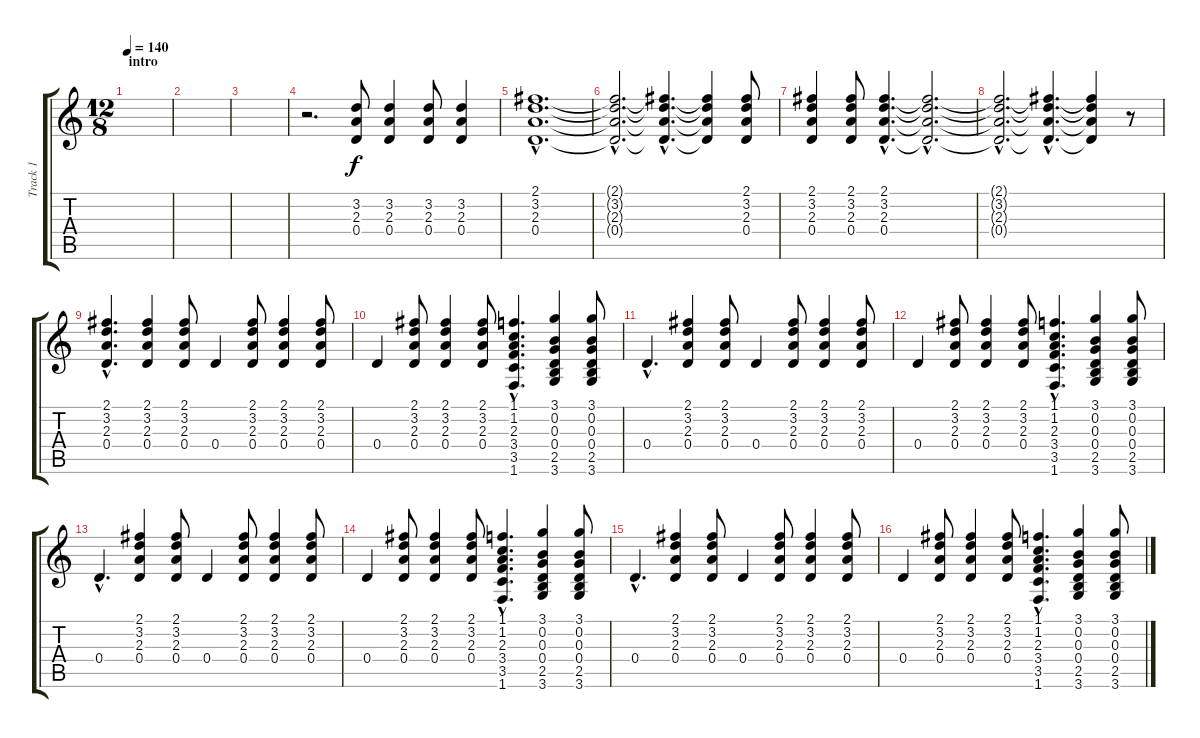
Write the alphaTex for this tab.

\track ("Track 1" "Track 1") {instrument overdrivenguitar}
\staff {score tabs}
\tuning (E4 B3 G3 D3 A2 E2) {hide}
\ts (12 8)
\section ("" "intro")
\tempo 140
\clef g2
\ks c
|
|
|
r.2{d} (3.2 2.3 0.4).8 (3.2 2.3 0.4).4 (3.2 2.3 0.4).8 (3.2 2.3 0.4).4 |
(2.1{hac} 3.2{hac} 2.3{hac} 0.4{hac}).1{d} |
(2.1{hac t} 3.2{hac t} 2.3{hac t} 0.4{hac t}).2{d} (2.1{hac t} 3.2{hac t} 2.3{hac t} 0.4{hac t}).4{d} (2.1{t} 3.2{t} 2.3{t} 0.4{t}).4 (2.1 3.2 2.3 0.4).8 |
(2.1 3.2 2.3 0.4).4 (2.1 3.2 2.3 0.4).8 (2.1{hac} 3.2{hac} 2.3{hac} 0.4{hac}).4{d} (2.1{hac t} 3.2{hac t} 2.3{hac t} 0.4{hac t}).2{d} |
(2.1{hac t} 3.2{hac t} 2.3{hac t} 0.4{hac t}).2{d} (2.1{hac t} 3.2{hac t} 2.3{hac t} 0.4{hac t}).4{d} (2.1{t} 3.2{t} 2.3{t} 0.4{t}).4 r.8 |
(2.1{hac} 3.2{hac} 2.3{hac} 0.4{hac}).4{d} (2.1 3.2 2.3 0.4).4 (2.1 3.2 2.3 0.4).8 0.4.4 (2.1 3.2 2.3 0.4).8 (2.1 3.2 2.3 0.4).4 (2.1 3.2 2.3 0.4).8 |
0.4.4 (2.1 3.2 2.3 0.4).8 (2.1 3.2 2.3 0.4).4 (2.1 3.2 2.3 0.4).8 (1.1{hac} 1.2{hac} 2.3{hac} 3.4{hac} 3.5{hac} 1.6{hac}).4{d} (3.1 0.2 0.3 0.4 2.5 3.6).4 (3.1 0.2 0.3 0.4 2.5 3.6).8 |
0.4{hac}.4{d} (2.1 3.2 2.3 0.4).4 (2.1 3.2 2.3 0.4).8 0.4.4 (2.1 3.2 2.3 0.4).8 (2.1 3.2 2.3 0.4).4 (2.1 3.2 2.3 0.4).8 |
0.4.4 (2.1 3.2 2.3 0.4).8 (2.1 3.2 2.3 0.4).4 (2.1 3.2 2.3 0.4).8 (1.1{hac} 1.2{hac} 2.3{hac} 3.4{hac} 3.5{hac} 1.6{hac}).4{d} (3.1 0.2 0.3 0.4 2.5 3.6).4 (3.1 0.2 0.3 0.4 2.5 3.6).8 |
0.4{hac}.4{d} (2.1 3.2 2.3 0.4).4 (2.1 3.2 2.3 0.4).8 0.4.4 (2.1 3.2 2.3 0.4).8 (2.1 3.2 2.3 0.4).4 (2.1 3.2 2.3 0.4).8 |
0.4.4 (2.1 3.2 2.3 0.4).8 (2.1 3.2 2.3 0.4).4 (2.1 3.2 2.3 0.4).8 (1.1{hac} 1.2{hac} 2.3{hac} 3.4{hac} 3.5{hac} 1.6{hac}).4{d} (3.1 0.2 0.3 0.4 2.5 3.6).4 (3.1 0.2 0.3 0.4 2.5 3.6).8 |
0.4{hac}.4{d} (2.1 3.2 2.3 0.4).4 (2.1 3.2 2.3 0.4).8 0.4.4 (2.1 3.2 2.3 0.4).8 (2.1 3.2 2.3 0.4).4 (2.1 3.2 2.3 0.4).8 |
0.4.4 (2.1 3.2 2.3 0.4).8 (2.1 3.2 2.3 0.4).4 (2.1 3.2 2.3 0.4).8 (1.1{hac} 1.2{hac} 2.3{hac} 3.4{hac} 3.5{hac} 1.6{hac}).4{d} (3.1 0.2 0.3 0.4 2.5 3.6).4 (3.1 0.2 0.3 0.4 2.5 3.6).8
